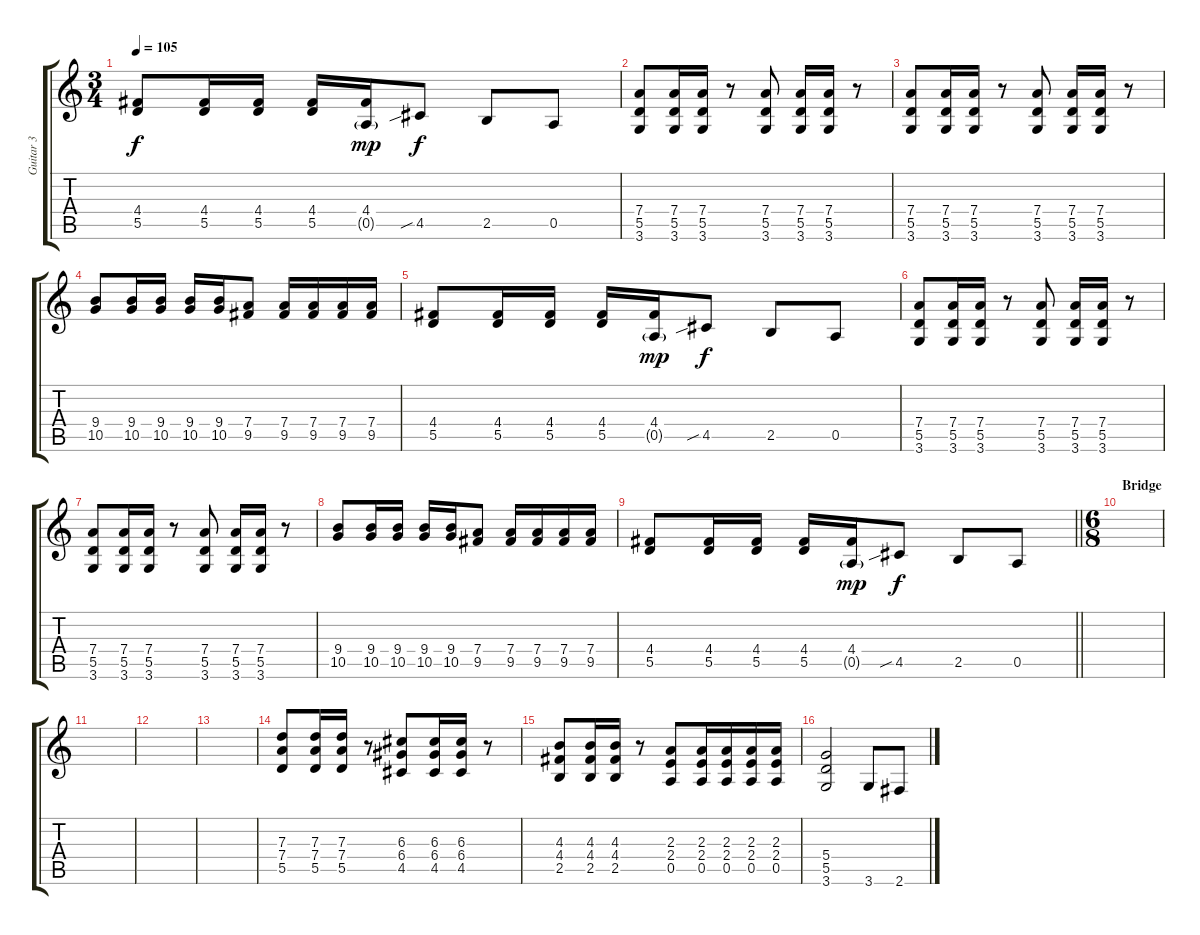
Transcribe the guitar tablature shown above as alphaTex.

\track ("Guitar 3" "Guitar 3") {instrument overdrivenguitar}
\staff {score tabs}
\tuning (E4 B3 G3 D3 A2 E2) {hide}
\ts (3 4)
\tempo 105
\clef g2
\ks c
(4.4 5.5).8{dy f} (4.4 5.5).16 (4.4 5.5).16 (4.4 5.5).16 (4.4 0.5{g}).16{dy mp} 4.5{sib}.8{dy f} 2.5.8 0.5.8 |
(7.4 5.5 3.6).8 (7.4 5.5 3.6).16 (7.4 5.5 3.6).16 r.8 (7.4 5.5 3.6).8 (7.4 5.5 3.6).16 (7.4 5.5 3.6).16 r.8 |
(7.4 5.5 3.6).8 (7.4 5.5 3.6).16 (7.4 5.5 3.6).16 r.8 (7.4 5.5 3.6).8 (7.4 5.5 3.6).16 (7.4 5.5 3.6).16 r.8 |
(9.4 10.5).8 (9.4 10.5).16 (9.4 10.5).16 (9.4 10.5).16 (9.4 10.5).16 (7.4 9.5).8 (7.4 9.5).16 (7.4 9.5).16 (7.4 9.5).16 (7.4 9.5).16 |
(4.4 5.5).8 (4.4 5.5).16 (4.4 5.5).16 (4.4 5.5).16 (4.4 0.5{g}).16{dy mp} 4.5{sib}.8{dy f} 2.5.8 0.5.8 |
(7.4 5.5 3.6).8 (7.4 5.5 3.6).16 (7.4 5.5 3.6).16 r.8 (7.4 5.5 3.6).8 (7.4 5.5 3.6).16 (7.4 5.5 3.6).16 r.8 |
(7.4 5.5 3.6).8 (7.4 5.5 3.6).16 (7.4 5.5 3.6).16 r.8 (7.4 5.5 3.6).8 (7.4 5.5 3.6).16 (7.4 5.5 3.6).16 r.8 |
(9.4 10.5).8 (9.4 10.5).16 (9.4 10.5).16 (9.4 10.5).16 (9.4 10.5).16 (7.4 9.5).8 (7.4 9.5).16 (7.4 9.5).16 (7.4 9.5).16 (7.4 9.5).16 |
\barLineRight lightlight
(4.4 5.5).8 (4.4 5.5).16 (4.4 5.5).16 (4.4 5.5).16 (4.4 0.5{g}).16{dy mp} 4.5{sib}.8{dy f} 2.5.8 0.5.8 |
\ts (6 8)
\section ("" "Bridge")
|
|
|
|
(7.3 7.4 5.5).8 (7.3 7.4 5.5).16 (7.3 7.4 5.5).16 r.8 (6.3 6.4 4.5).8 (6.3 6.4 4.5).16 (6.3 6.4 4.5).16 r.8 |
(4.3 4.4 2.5).8 (4.3 4.4 2.5).16 (4.3 4.4 2.5).16 r.8 (2.3 2.4 0.5).8 (2.3 2.4 0.5).16 (2.3 2.4 0.5).16 (2.3 2.4 0.5).16 (2.3 2.4 0.5).16 |
(5.4 5.5 3.6).2 3.6.8 2.6.8
